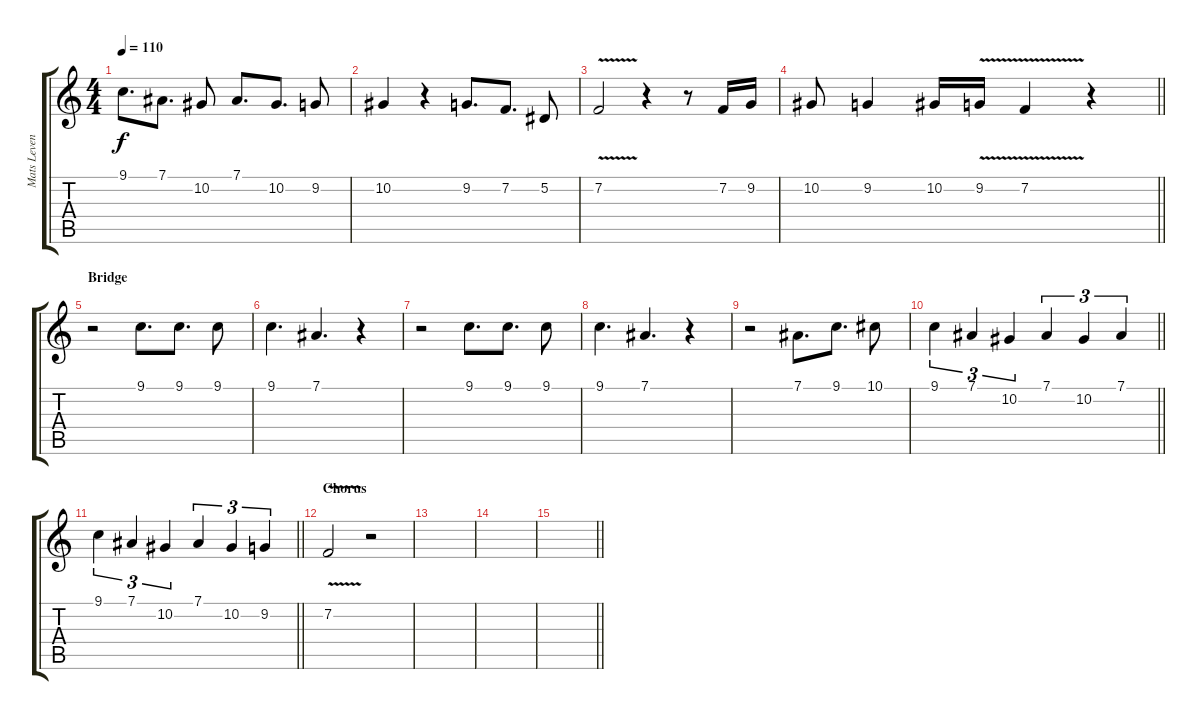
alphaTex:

\track ("Mats Leven" "Mats Leven") {instrument lead2sawtooth}
\staff {score tabs}
\tuning (Eb4 Bb3 Gb3 Db3 Ab2 Eb2) {hide}
\ts (4 4)
\tempo 110
\clef g2
\ks c
9.1.8{d dy f} 7.1.8{d} 10.2.8 7.1.8{d} 10.2.8{d} 9.2.8 |
10.2.4 r.4 9.2.8{d} 7.2.8{d} 5.2.8 |
7.2{v}.2 r.4 r.8 7.2.16 9.2.16 |
\barLineRight lightlight
10.2.8 9.2.4 10.2.16 9.2{v}.16 7.2{v}.4 r.4 |
\section ("" "Bridge")
r.2 9.1.8{d} 9.1.8{d} 9.1.8 |
9.1.4{d} 7.1.4{d} r.4 |
r.2 9.1.8{d} 9.1.8{d} 9.1.8 |
9.1.4{d} 7.1.4{d} r.4 |
r.2 7.1.8{d} 9.1.8{d} 10.1.8 |
\barLineRight lightlight
9.1.4{tu (3 2)} 7.1.4{tu (3 2)} 10.2.4{tu (3 2)} 7.1.4{tu (3 2)} 10.2.4{tu (3 2)} 7.1.4{tu (3 2)} |
\barLineRight lightlight
9.1.4{tu (3 2)} 7.1.4{tu (3 2)} 10.2.4{tu (3 2)} 7.1.4{tu (3 2)} 10.2.4{tu (3 2)} 9.2.4{tu (3 2)} |
\section ("" "Chorus")
7.2{v}.2 r.2 |
|
|
\barLineRight lightlight
